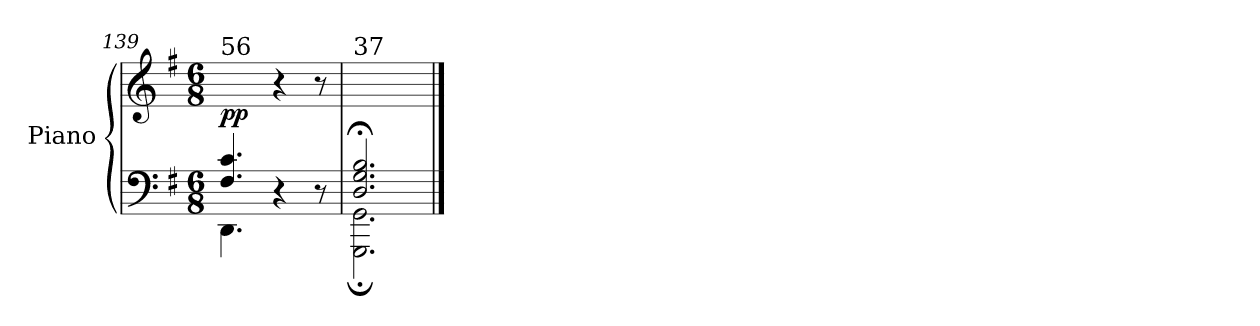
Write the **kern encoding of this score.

**kern	**kern	**dynam
*part1	*part1	*part1
*staff2	*staff1	*staff1/2
*I"Piano	*	*
*I'Pno	*	*
*clefF4	*clefG2	*
*k[f#]	*k[f#]	*
*G:	*G:	*
*M6/8	*M6/8	*
=139	=139	=139
*^	*	*
!	!	!LO:TX:a:t=56	!
!	!	!	!LO:DY:b
4.F#/ 4.c/	4.DD\	4.ryy	pp
4.ryy	4r	4r	.
.	8r	8r	.
=140	=140	=140	=140
!	!	!LO:TX:a:t=37	!
2.D/;< 2.G/;< 2.B/;<	2.GGG\; 2.GG\;	2.ryy	.
*v	*v	*	*
==	==	==
*-	*-	*-
